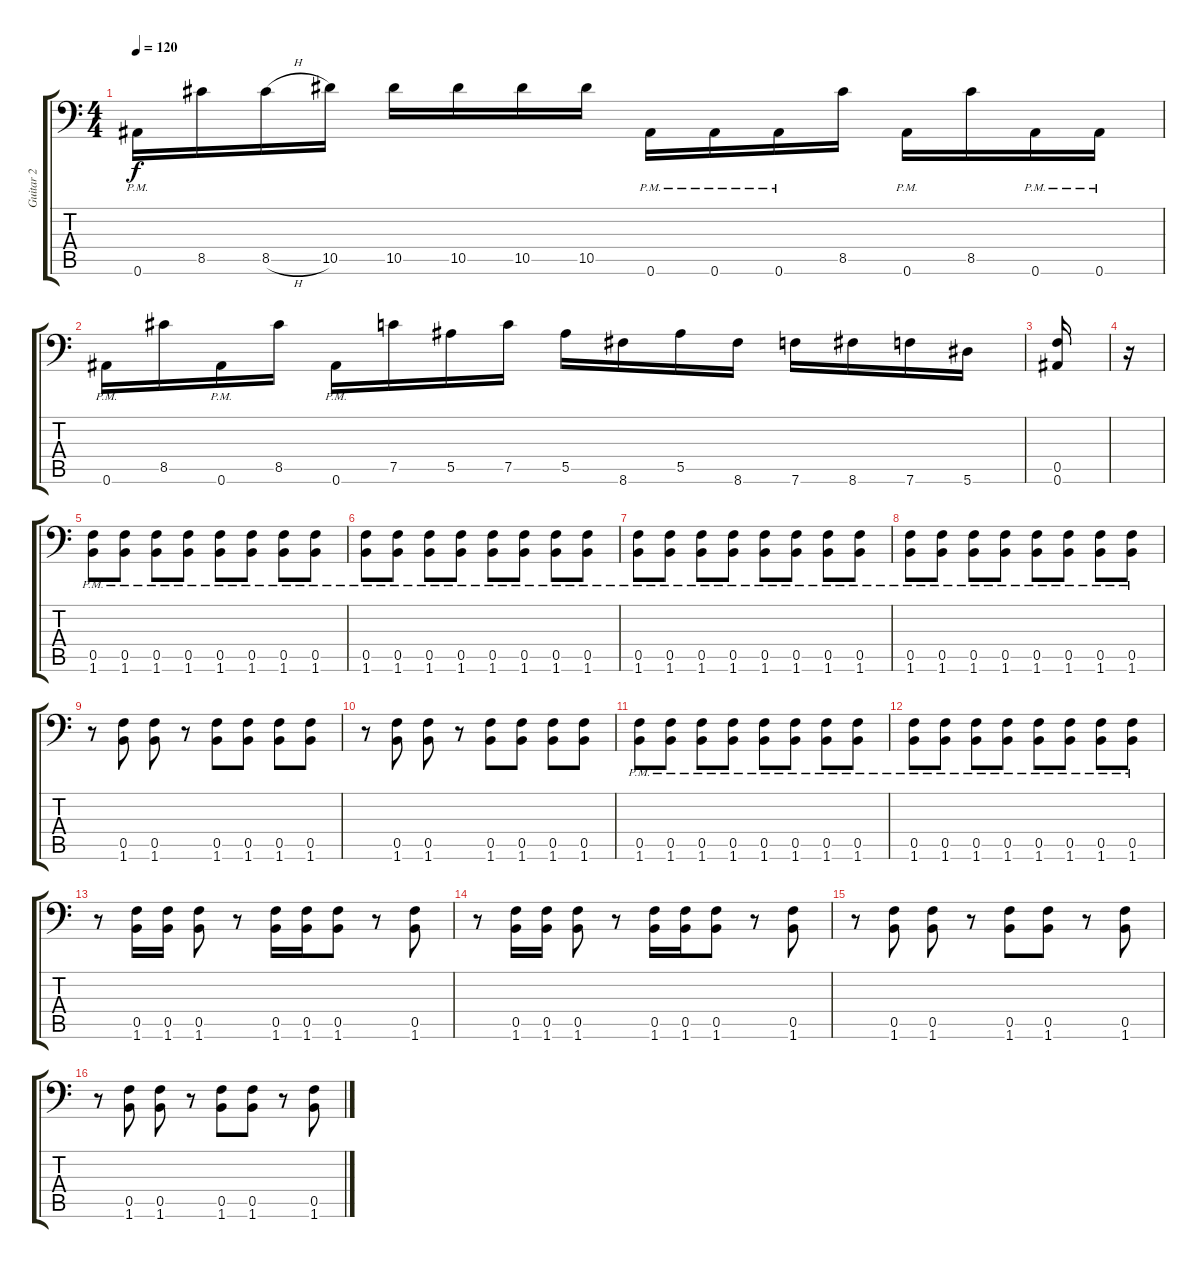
\track ("Guitar 2" "Guitar 2") {instrument distortionguitar}
\staff {score tabs}
\tuning (C4 G3 Eb3 Bb2 F2 Bb1) {hide}
\ts (4 4)
\tempo 120
\clef f4
\ks c
0.6{pm}.16{dy f} 8.5.16 8.5{h}.16 10.5.16 10.5.16 10.5.16 10.5.16 10.5.16 0.6{pm}.16 0.6{pm}.16 0.6{pm}.16 8.5.16 0.6{pm}.16 8.5.16 0.6{pm}.16 0.6{pm}.16 |
0.6{pm}.16 8.5.16 0.6{pm}.16 8.5.16 0.6{pm}.16 7.5.16 5.5.16 7.5.16 5.5.16 8.6.16 5.5.16 8.6.16 7.6.16 8.6.16 7.6.16 5.6.16 |
(0.5 0.6).16 |
r.16 |
(0.5{pm} 1.6{pm}).8 (0.5{pm} 1.6{pm}).8 (0.5{pm} 1.6{pm}).8 (0.5{pm} 1.6{pm}).8 (0.5{pm} 1.6{pm}).8 (0.5{pm} 1.6{pm}).8 (0.5{pm} 1.6{pm}).8 (0.5{pm} 1.6{pm}).8 |
(0.5{pm} 1.6{pm}).8 (0.5{pm} 1.6{pm}).8 (0.5{pm} 1.6{pm}).8 (0.5{pm} 1.6{pm}).8 (0.5{pm} 1.6{pm}).8 (0.5{pm} 1.6{pm}).8 (0.5{pm} 1.6{pm}).8 (0.5{pm} 1.6{pm}).8 |
(0.5{pm} 1.6{pm}).8 (0.5{pm} 1.6{pm}).8 (0.5{pm} 1.6{pm}).8 (0.5{pm} 1.6{pm}).8 (0.5{pm} 1.6{pm}).8 (0.5{pm} 1.6{pm}).8 (0.5{pm} 1.6{pm}).8 (0.5{pm} 1.6{pm}).8 |
(0.5{pm} 1.6{pm}).8 (0.5{pm} 1.6{pm}).8 (0.5{pm} 1.6{pm}).8 (0.5{pm} 1.6{pm}).8 (0.5{pm} 1.6{pm}).8 (0.5{pm} 1.6{pm}).8 (0.5{pm} 1.6{pm}).8 (0.5{pm} 1.6{pm}).8 |
r.8 (0.5 1.6).8 (0.5 1.6).8 r.8 (0.5 1.6).8 (0.5 1.6).8 (0.5 1.6).8 (0.5 1.6).8 |
r.8 (0.5 1.6).8 (0.5 1.6).8 r.8 (0.5 1.6).8 (0.5 1.6).8 (0.5 1.6).8 (0.5 1.6).8 |
(0.5{pm} 1.6{pm}).8 (0.5{pm} 1.6{pm}).8 (0.5{pm} 1.6{pm}).8 (0.5{pm} 1.6{pm}).8 (0.5{pm} 1.6{pm}).8 (0.5{pm} 1.6{pm}).8 (0.5{pm} 1.6{pm}).8 (0.5{pm} 1.6{pm}).8 |
(0.5{pm} 1.6{pm}).8 (0.5{pm} 1.6{pm}).8 (0.5{pm} 1.6{pm}).8 (0.5{pm} 1.6{pm}).8 (0.5{pm} 1.6{pm}).8 (0.5{pm} 1.6{pm}).8 (0.5{pm} 1.6{pm}).8 (0.5{pm} 1.6{pm}).8 |
r.8 (0.5 1.6).16 (0.5 1.6).16 (0.5 1.6).8 r.8 (0.5 1.6).16 (0.5 1.6).16 (0.5 1.6).8 r.8 (0.5 1.6).8 |
r.8 (0.5 1.6).16 (0.5 1.6).16 (0.5 1.6).8 r.8 (0.5 1.6).16 (0.5 1.6).16 (0.5 1.6).8 r.8 (0.5 1.6).8 |
r.8 (0.5 1.6).8 (0.5 1.6).8 r.8 (0.5 1.6).8 (0.5 1.6).8 r.8 (0.5 1.6).8 |
r.8 (0.5 1.6).8 (0.5 1.6).8 r.8 (0.5 1.6).8 (0.5 1.6).8 r.8 (0.5 1.6).8
